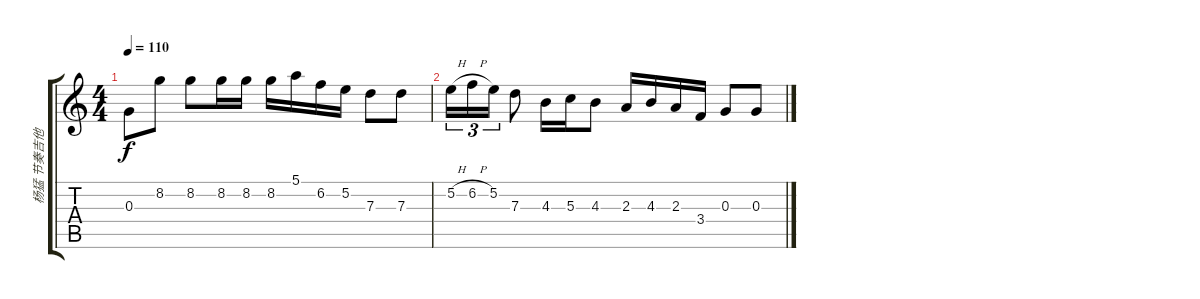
\track ("杨猛 节奏吉他" "杨猛 节奏吉他") {instrument electricguitarclean}
\staff {score tabs}
\tuning (E4 B3 G3 D3 A2 E2) {hide}
\ts (4 4)
\tempo 110
\clef g2
\ks c
0.3.8{dy f} 8.2.8 8.2.8 8.2.16 8.2.16 8.2.16 5.1.16 6.2.16 5.2.16 7.3.8 7.3.8 |
5.2{h}.16{tu (3 2)} 6.2{h}.16{tu (3 2)} 5.2.16{tu (3 2)} 7.3.8 4.3.16 5.3.16 4.3.8 2.3.16 4.3.16 2.3.16 3.4.16 0.3.8 0.3.8
